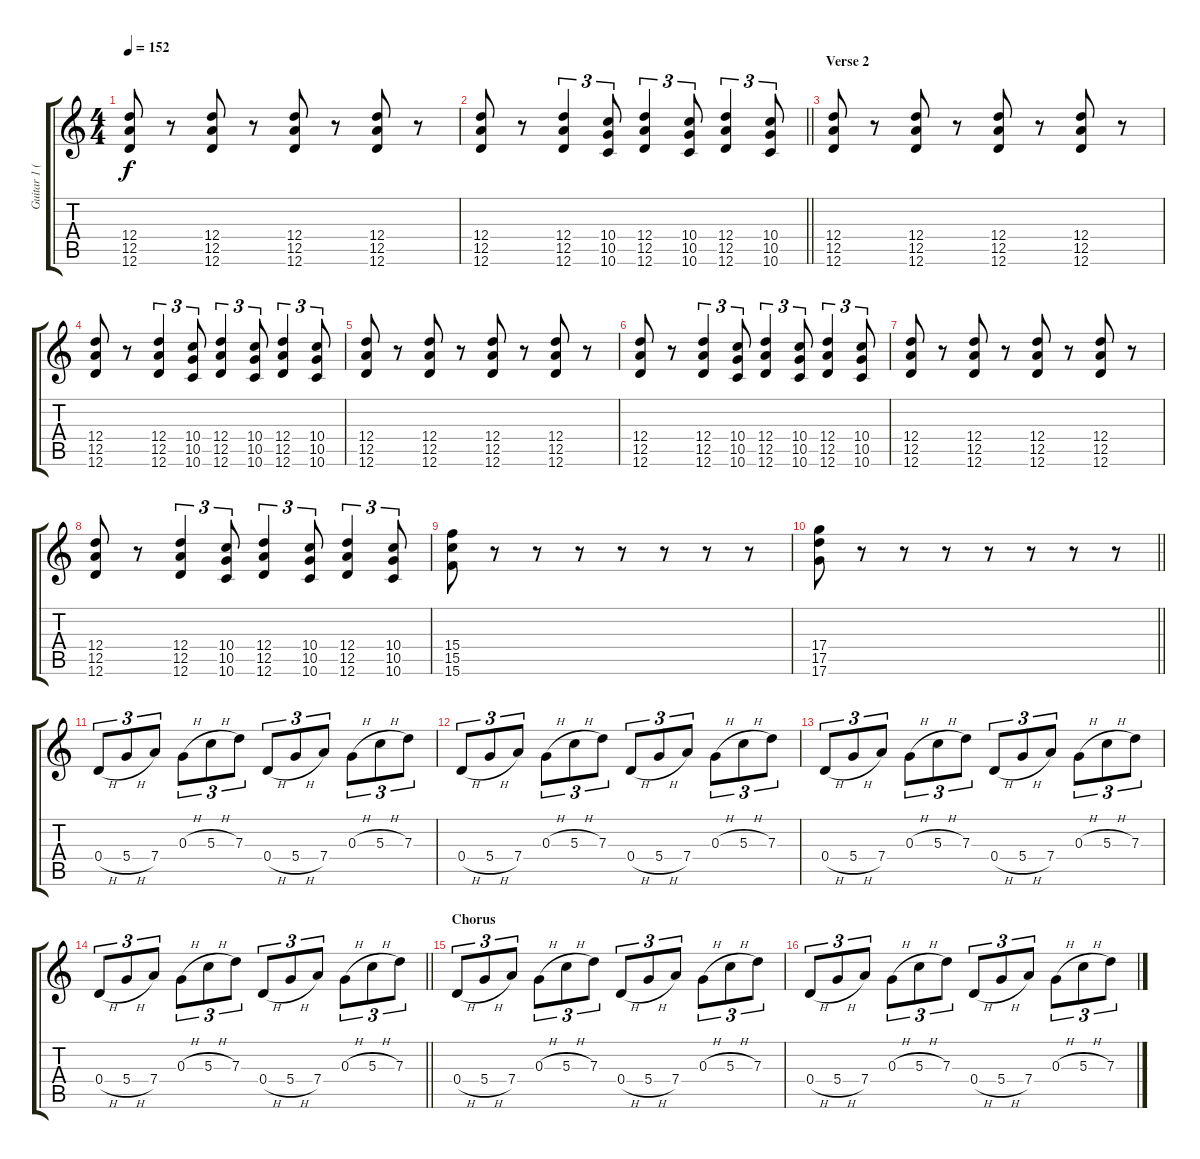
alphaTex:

\track ("Guitar 1 (Drop D)" "Guitar 1 (") {instrument acousticguitarsteel}
\staff {score tabs}
\tuning (E4 B3 G3 D3 A2 D2) {hide}
\ts (4 4)
\tempo 152
\clef g2
\ks c
(12.4 12.5 12.6).8{dy f} r.8 (12.4 12.5 12.6).8 r.8 (12.4 12.5 12.6).8 r.8 (12.4 12.5 12.6).8 r.8 |
\barLineRight lightlight
(12.4 12.5 12.6).8 r.8 (12.4 12.5 12.6).4{tu (3 2)} (10.4 10.5 10.6).8{tu (3 2)} (12.4 12.5 12.6).4{tu (3 2)} (10.4 10.5 10.6).8{tu (3 2)} (12.4 12.5 12.6).4{tu (3 2)} (10.4 10.5 10.6).8{tu (3 2)} |
\section ("" "Verse 2")
(12.4 12.5 12.6).8 r.8 (12.4 12.5 12.6).8 r.8 (12.4 12.5 12.6).8 r.8 (12.4 12.5 12.6).8 r.8 |
(12.4 12.5 12.6).8 r.8 (12.4 12.5 12.6).4{tu (3 2)} (10.4 10.5 10.6).8{tu (3 2)} (12.4 12.5 12.6).4{tu (3 2)} (10.4 10.5 10.6).8{tu (3 2)} (12.4 12.5 12.6).4{tu (3 2)} (10.4 10.5 10.6).8{tu (3 2)} |
(12.4 12.5 12.6).8 r.8 (12.4 12.5 12.6).8 r.8 (12.4 12.5 12.6).8 r.8 (12.4 12.5 12.6).8 r.8 |
(12.4 12.5 12.6).8 r.8 (12.4 12.5 12.6).4{tu (3 2)} (10.4 10.5 10.6).8{tu (3 2)} (12.4 12.5 12.6).4{tu (3 2)} (10.4 10.5 10.6).8{tu (3 2)} (12.4 12.5 12.6).4{tu (3 2)} (10.4 10.5 10.6).8{tu (3 2)} |
(12.4 12.5 12.6).8 r.8 (12.4 12.5 12.6).8 r.8 (12.4 12.5 12.6).8 r.8 (12.4 12.5 12.6).8 r.8 |
(12.4 12.5 12.6).8 r.8 (12.4 12.5 12.6).4{tu (3 2)} (10.4 10.5 10.6).8{tu (3 2)} (12.4 12.5 12.6).4{tu (3 2)} (10.4 10.5 10.6).8{tu (3 2)} (12.4 12.5 12.6).4{tu (3 2)} (10.4 10.5 10.6).8{tu (3 2)} |
(15.4 15.5 15.6).8 r.8 r.8 r.8 r.8 r.8 r.8 r.8 |
\barLineRight lightlight
(17.4 17.5 17.6).8 r.8 r.8 r.8 r.8 r.8 r.8 r.8 |
0.4{h}.8{tu (3 2)} 5.4{h}.8{tu (3 2)} 7.4.8{tu (3 2)} 0.3{h}.8{tu (3 2)} 5.3{h}.8{tu (3 2)} 7.3.8{tu (3 2)} 0.4{h}.8{tu (3 2)} 5.4{h}.8{tu (3 2)} 7.4.8{tu (3 2)} 0.3{h}.8{tu (3 2)} 5.3{h}.8{tu (3 2)} 7.3.8{tu (3 2)} |
0.4{h}.8{tu (3 2)} 5.4{h}.8{tu (3 2)} 7.4.8{tu (3 2)} 0.3{h}.8{tu (3 2)} 5.3{h}.8{tu (3 2)} 7.3.8{tu (3 2)} 0.4{h}.8{tu (3 2)} 5.4{h}.8{tu (3 2)} 7.4.8{tu (3 2)} 0.3{h}.8{tu (3 2)} 5.3{h}.8{tu (3 2)} 7.3.8{tu (3 2)} |
0.4{h}.8{tu (3 2)} 5.4{h}.8{tu (3 2)} 7.4.8{tu (3 2)} 0.3{h}.8{tu (3 2)} 5.3{h}.8{tu (3 2)} 7.3.8{tu (3 2)} 0.4{h}.8{tu (3 2)} 5.4{h}.8{tu (3 2)} 7.4.8{tu (3 2)} 0.3{h}.8{tu (3 2)} 5.3{h}.8{tu (3 2)} 7.3.8{tu (3 2)} |
\barLineRight lightlight
0.4{h}.8{tu (3 2)} 5.4{h}.8{tu (3 2)} 7.4.8{tu (3 2)} 0.3{h}.8{tu (3 2)} 5.3{h}.8{tu (3 2)} 7.3.8{tu (3 2)} 0.4{h}.8{tu (3 2)} 5.4{h}.8{tu (3 2)} 7.4.8{tu (3 2)} 0.3{h}.8{tu (3 2)} 5.3{h}.8{tu (3 2)} 7.3.8{tu (3 2)} |
\section ("" "Chorus")
0.4{h}.8{tu (3 2)} 5.4{h}.8{tu (3 2)} 7.4.8{tu (3 2)} 0.3{h}.8{tu (3 2)} 5.3{h}.8{tu (3 2)} 7.3.8{tu (3 2)} 0.4{h}.8{tu (3 2)} 5.4{h}.8{tu (3 2)} 7.4.8{tu (3 2)} 0.3{h}.8{tu (3 2)} 5.3{h}.8{tu (3 2)} 7.3.8{tu (3 2)} |
0.4{h}.8{tu (3 2)} 5.4{h}.8{tu (3 2)} 7.4.8{tu (3 2)} 0.3{h}.8{tu (3 2)} 5.3{h}.8{tu (3 2)} 7.3.8{tu (3 2)} 0.4{h}.8{tu (3 2)} 5.4{h}.8{tu (3 2)} 7.4.8{tu (3 2)} 0.3{h}.8{tu (3 2)} 5.3{h}.8{tu (3 2)} 7.3.8{tu (3 2)}
